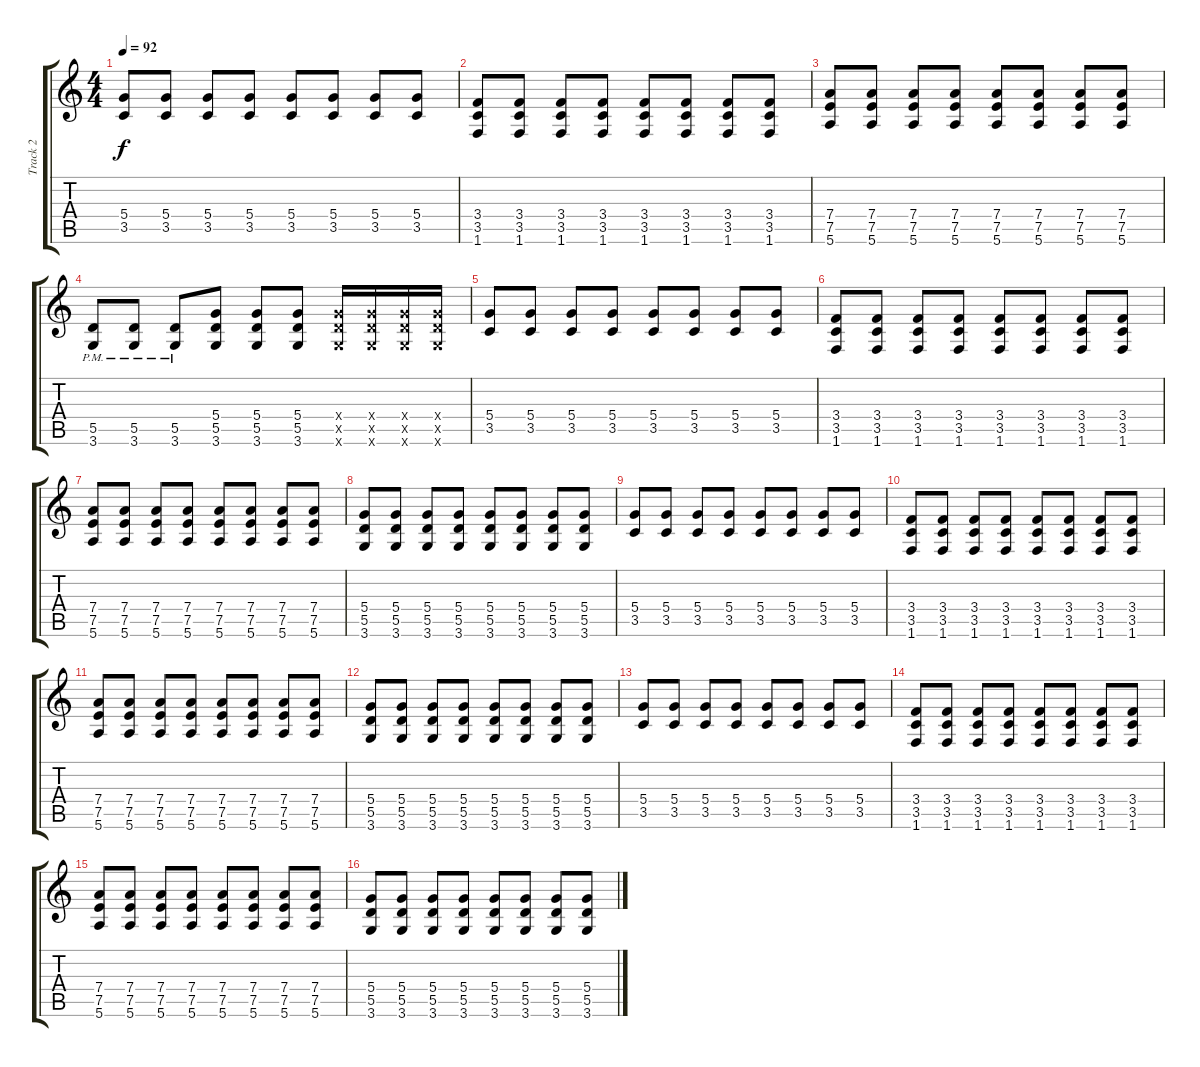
\track ("Track 2" "Track 2") {instrument distortionguitar}
\staff {score tabs}
\tuning (E4 B3 G3 D3 A2 E2) {hide}
\ts (4 4)
\tempo 92
\clef g2
\ks c
(5.4 3.5).8{dy f} (5.4 3.5).8 (5.4 3.5).8 (5.4 3.5).8 (5.4 3.5).8 (5.4 3.5).8 (5.4 3.5).8 (5.4 3.5).8 |
(3.4 3.5 1.6).8 (3.4 3.5 1.6).8 (3.4 3.5 1.6).8 (3.4 3.5 1.6).8 (3.4 3.5 1.6).8 (3.4 3.5 1.6).8 (3.4 3.5 1.6).8 (3.4 3.5 1.6).8 |
(7.4 7.5 5.6).8 (7.4 7.5 5.6).8 (7.4 7.5 5.6).8 (7.4 7.5 5.6).8 (7.4 7.5 5.6).8 (7.4 7.5 5.6).8 (7.4 7.5 5.6).8 (7.4 7.5 5.6).8 |
(5.5{pm} 3.6{pm}).8 (5.5{pm} 3.6{pm}).8 (5.5{pm} 3.6{pm}).8 (5.4 5.5 3.6).8 (5.4 5.5 3.6).8 (5.4 5.5 3.6).8 (5.4{x} 5.5{x} 3.6{x}).16 (5.4{x} 5.5{x} 3.6{x}).16 (5.4{x} 5.5{x} 3.6{x}).16 (5.4{x} 5.5{x} 3.6{x}).16 |
(5.4 3.5).8 (5.4 3.5).8 (5.4 3.5).8 (5.4 3.5).8 (5.4 3.5).8 (5.4 3.5).8 (5.4 3.5).8 (5.4 3.5).8 |
(3.4 3.5 1.6).8 (3.4 3.5 1.6).8 (3.4 3.5 1.6).8 (3.4 3.5 1.6).8 (3.4 3.5 1.6).8 (3.4 3.5 1.6).8 (3.4 3.5 1.6).8 (3.4 3.5 1.6).8 |
(7.4 7.5 5.6).8 (7.4 7.5 5.6).8 (7.4 7.5 5.6).8 (7.4 7.5 5.6).8 (7.4 7.5 5.6).8 (7.4 7.5 5.6).8 (7.4 7.5 5.6).8 (7.4 7.5 5.6).8 |
(5.4 5.5 3.6).8 (5.4 5.5 3.6).8 (5.4 5.5 3.6).8 (5.4 5.5 3.6).8 (5.4 5.5 3.6).8 (5.4 5.5 3.6).8 (5.4 5.5 3.6).8 (5.4 5.5 3.6).8 |
(5.4 3.5).8 (5.4 3.5).8 (5.4 3.5).8 (5.4 3.5).8 (5.4 3.5).8 (5.4 3.5).8 (5.4 3.5).8 (5.4 3.5).8 |
(3.4 3.5 1.6).8 (3.4 3.5 1.6).8 (3.4 3.5 1.6).8 (3.4 3.5 1.6).8 (3.4 3.5 1.6).8 (3.4 3.5 1.6).8 (3.4 3.5 1.6).8 (3.4 3.5 1.6).8 |
(7.4 7.5 5.6).8 (7.4 7.5 5.6).8 (7.4 7.5 5.6).8 (7.4 7.5 5.6).8 (7.4 7.5 5.6).8 (7.4 7.5 5.6).8 (7.4 7.5 5.6).8 (7.4 7.5 5.6).8 |
(5.4 5.5 3.6).8 (5.4 5.5 3.6).8 (5.4 5.5 3.6).8 (5.4 5.5 3.6).8 (5.4 5.5 3.6).8 (5.4 5.5 3.6).8 (5.4 5.5 3.6).8 (5.4 5.5 3.6).8 |
(5.4 3.5).8 (5.4 3.5).8 (5.4 3.5).8 (5.4 3.5).8 (5.4 3.5).8 (5.4 3.5).8 (5.4 3.5).8 (5.4 3.5).8 |
(3.4 3.5 1.6).8 (3.4 3.5 1.6).8 (3.4 3.5 1.6).8 (3.4 3.5 1.6).8 (3.4 3.5 1.6).8 (3.4 3.5 1.6).8 (3.4 3.5 1.6).8 (3.4 3.5 1.6).8 |
(7.4 7.5 5.6).8 (7.4 7.5 5.6).8 (7.4 7.5 5.6).8 (7.4 7.5 5.6).8 (7.4 7.5 5.6).8 (7.4 7.5 5.6).8 (7.4 7.5 5.6).8 (7.4 7.5 5.6).8 |
(5.4 5.5 3.6).8 (5.4 5.5 3.6).8 (5.4 5.5 3.6).8 (5.4 5.5 3.6).8 (5.4 5.5 3.6).8 (5.4 5.5 3.6).8 (5.4 5.5 3.6).8 (5.4 5.5 3.6).8
